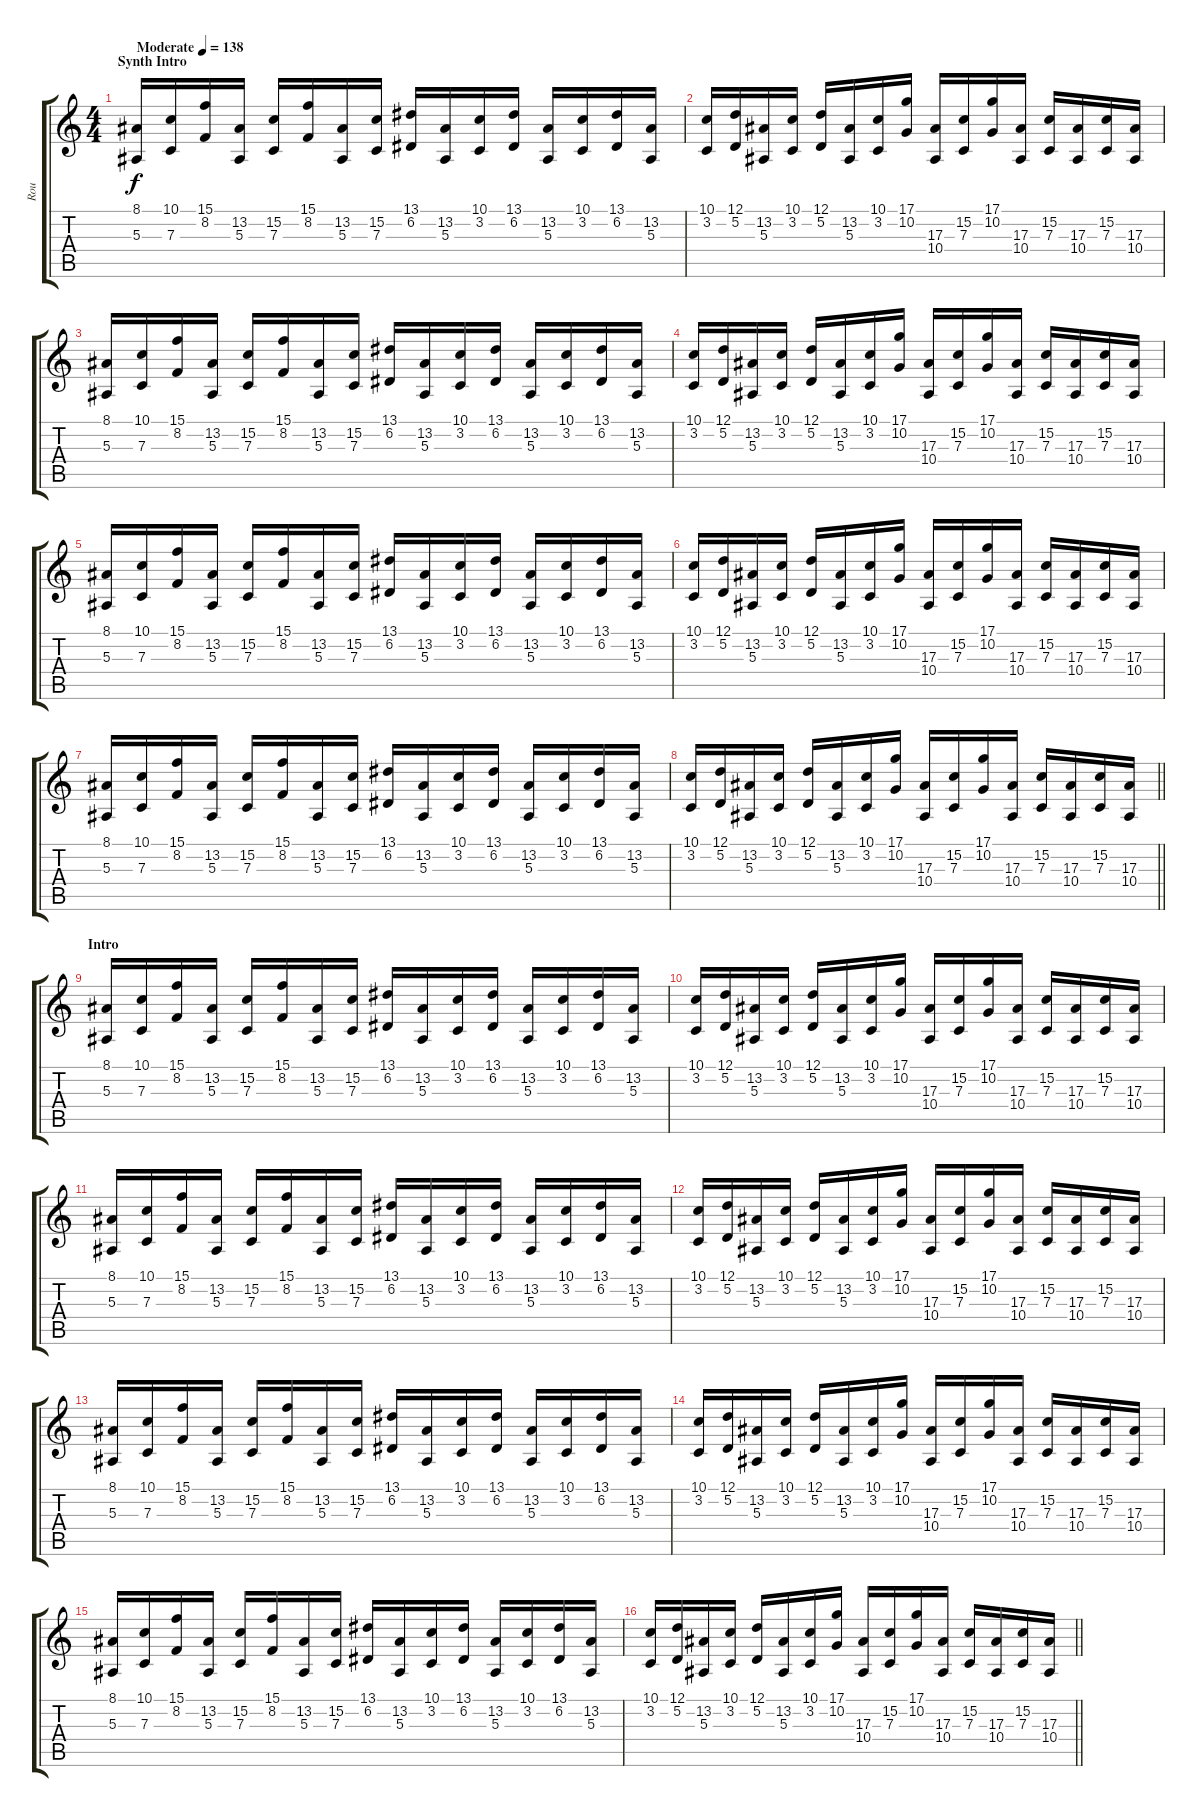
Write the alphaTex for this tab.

\track ("Rou" "Rou") {instrument lead5charang}
\staff {score tabs}
\tuning (D4 A3 F3 C3 G2 C2) {hide}
\ts (4 4)
\section ("" "Synth Intro")
\tempo (138 "Moderate")
\clef g2
\ks c
(8.1 5.3).16{dy f instrument lead5charang} (10.1 7.3).16 (15.1 8.2).16 (13.2 5.3).16 (15.2 7.3).16 (15.1 8.2).16 (13.2 5.3).16 (15.2 7.3).16 (13.1 6.2).16 (13.2 5.3).16 (10.1 3.2).16 (13.1 6.2).16 (13.2 5.3).16 (10.1 3.2).16 (13.1 6.2).16 (13.2 5.3).16 |
(10.1 3.2).16 (12.1 5.2).16 (13.2 5.3).16 (10.1 3.2).16 (12.1 5.2).16 (13.2 5.3).16 (10.1 3.2).16 (17.1 10.2).16 (17.3 10.4).16 (15.2 7.3).16 (17.1 10.2).16 (17.3 10.4).16 (15.2 7.3).16 (17.3 10.4).16 (15.2 7.3).16 (17.3 10.4).16 |
(8.1 5.3).16 (10.1 7.3).16 (15.1 8.2).16 (13.2 5.3).16 (15.2 7.3).16 (15.1 8.2).16 (13.2 5.3).16 (15.2 7.3).16 (13.1 6.2).16 (13.2 5.3).16 (10.1 3.2).16 (13.1 6.2).16 (13.2 5.3).16 (10.1 3.2).16 (13.1 6.2).16 (13.2 5.3).16 |
(10.1 3.2).16 (12.1 5.2).16 (13.2 5.3).16 (10.1 3.2).16 (12.1 5.2).16 (13.2 5.3).16 (10.1 3.2).16 (17.1 10.2).16 (17.3 10.4).16 (15.2 7.3).16 (17.1 10.2).16 (17.3 10.4).16 (15.2 7.3).16 (17.3 10.4).16 (15.2 7.3).16 (17.3 10.4).16 |
(8.1 5.3).16{volume 16} (10.1 7.3).16 (15.1 8.2).16 (13.2 5.3).16 (15.2 7.3).16 (15.1 8.2).16 (13.2 5.3).16 (15.2 7.3).16 (13.1 6.2).16 (13.2 5.3).16 (10.1 3.2).16 (13.1 6.2).16 (13.2 5.3).16 (10.1 3.2).16 (13.1 6.2).16 (13.2 5.3).16 |
(10.1 3.2).16 (12.1 5.2).16 (13.2 5.3).16 (10.1 3.2).16 (12.1 5.2).16 (13.2 5.3).16 (10.1 3.2).16 (17.1 10.2).16 (17.3 10.4).16 (15.2 7.3).16 (17.1 10.2).16 (17.3 10.4).16 (15.2 7.3).16 (17.3 10.4).16 (15.2 7.3).16 (17.3 10.4).16 |
(8.1 5.3).16 (10.1 7.3).16 (15.1 8.2).16 (13.2 5.3).16 (15.2 7.3).16 (15.1 8.2).16 (13.2 5.3).16 (15.2 7.3).16 (13.1 6.2).16 (13.2 5.3).16 (10.1 3.2).16 (13.1 6.2).16 (13.2 5.3).16 (10.1 3.2).16 (13.1 6.2).16 (13.2 5.3).16 |
\barLineRight lightlight
(10.1 3.2).16 (12.1 5.2).16 (13.2 5.3).16 (10.1 3.2).16 (12.1 5.2).16 (13.2 5.3).16 (10.1 3.2).16 (17.1 10.2).16 (17.3 10.4).16 (15.2 7.3).16 (17.1 10.2).16 (17.3 10.4).16 (15.2 7.3).16 (17.3 10.4).16 (15.2 7.3).16 (17.3 10.4).16 |
\section ("" "Intro")
(8.1 5.3).16{volume 10} (10.1 7.3).16 (15.1 8.2).16 (13.2 5.3).16 (15.2 7.3).16 (15.1 8.2).16 (13.2 5.3).16 (15.2 7.3).16 (13.1 6.2).16 (13.2 5.3).16 (10.1 3.2).16 (13.1 6.2).16 (13.2 5.3).16 (10.1 3.2).16 (13.1 6.2).16 (13.2 5.3).16 |
(10.1 3.2).16 (12.1 5.2).16 (13.2 5.3).16 (10.1 3.2).16 (12.1 5.2).16 (13.2 5.3).16 (10.1 3.2).16 (17.1 10.2).16 (17.3 10.4).16 (15.2 7.3).16 (17.1 10.2).16 (17.3 10.4).16 (15.2 7.3).16 (17.3 10.4).16 (15.2 7.3).16 (17.3 10.4).16 |
(8.1 5.3).16 (10.1 7.3).16 (15.1 8.2).16 (13.2 5.3).16 (15.2 7.3).16 (15.1 8.2).16 (13.2 5.3).16 (15.2 7.3).16 (13.1 6.2).16 (13.2 5.3).16 (10.1 3.2).16 (13.1 6.2).16 (13.2 5.3).16 (10.1 3.2).16 (13.1 6.2).16 (13.2 5.3).16 |
(10.1 3.2).16 (12.1 5.2).16 (13.2 5.3).16 (10.1 3.2).16 (12.1 5.2).16 (13.2 5.3).16 (10.1 3.2).16 (17.1 10.2).16 (17.3 10.4).16 (15.2 7.3).16 (17.1 10.2).16 (17.3 10.4).16 (15.2 7.3).16 (17.3 10.4).16 (15.2 7.3).16 (17.3 10.4).16 |
(8.1 5.3).16 (10.1 7.3).16 (15.1 8.2).16 (13.2 5.3).16 (15.2 7.3).16 (15.1 8.2).16 (13.2 5.3).16 (15.2 7.3).16 (13.1 6.2).16 (13.2 5.3).16 (10.1 3.2).16 (13.1 6.2).16 (13.2 5.3).16 (10.1 3.2).16 (13.1 6.2).16 (13.2 5.3).16 |
(10.1 3.2).16 (12.1 5.2).16 (13.2 5.3).16 (10.1 3.2).16 (12.1 5.2).16 (13.2 5.3).16 (10.1 3.2).16 (17.1 10.2).16 (17.3 10.4).16 (15.2 7.3).16 (17.1 10.2).16 (17.3 10.4).16 (15.2 7.3).16 (17.3 10.4).16 (15.2 7.3).16 (17.3 10.4).16 |
(8.1 5.3).16 (10.1 7.3).16 (15.1 8.2).16 (13.2 5.3).16 (15.2 7.3).16 (15.1 8.2).16 (13.2 5.3).16 (15.2 7.3).16 (13.1 6.2).16 (13.2 5.3).16 (10.1 3.2).16 (13.1 6.2).16 (13.2 5.3).16 (10.1 3.2).16 (13.1 6.2).16 (13.2 5.3).16 |
\barLineRight lightlight
(10.1 3.2).16 (12.1 5.2).16 (13.2 5.3).16 (10.1 3.2).16 (12.1 5.2).16 (13.2 5.3).16 (10.1 3.2).16 (17.1 10.2).16 (17.3 10.4).16 (15.2 7.3).16 (17.1 10.2).16 (17.3 10.4).16 (15.2 7.3).16 (17.3 10.4).16 (15.2 7.3).16 (17.3 10.4).16
